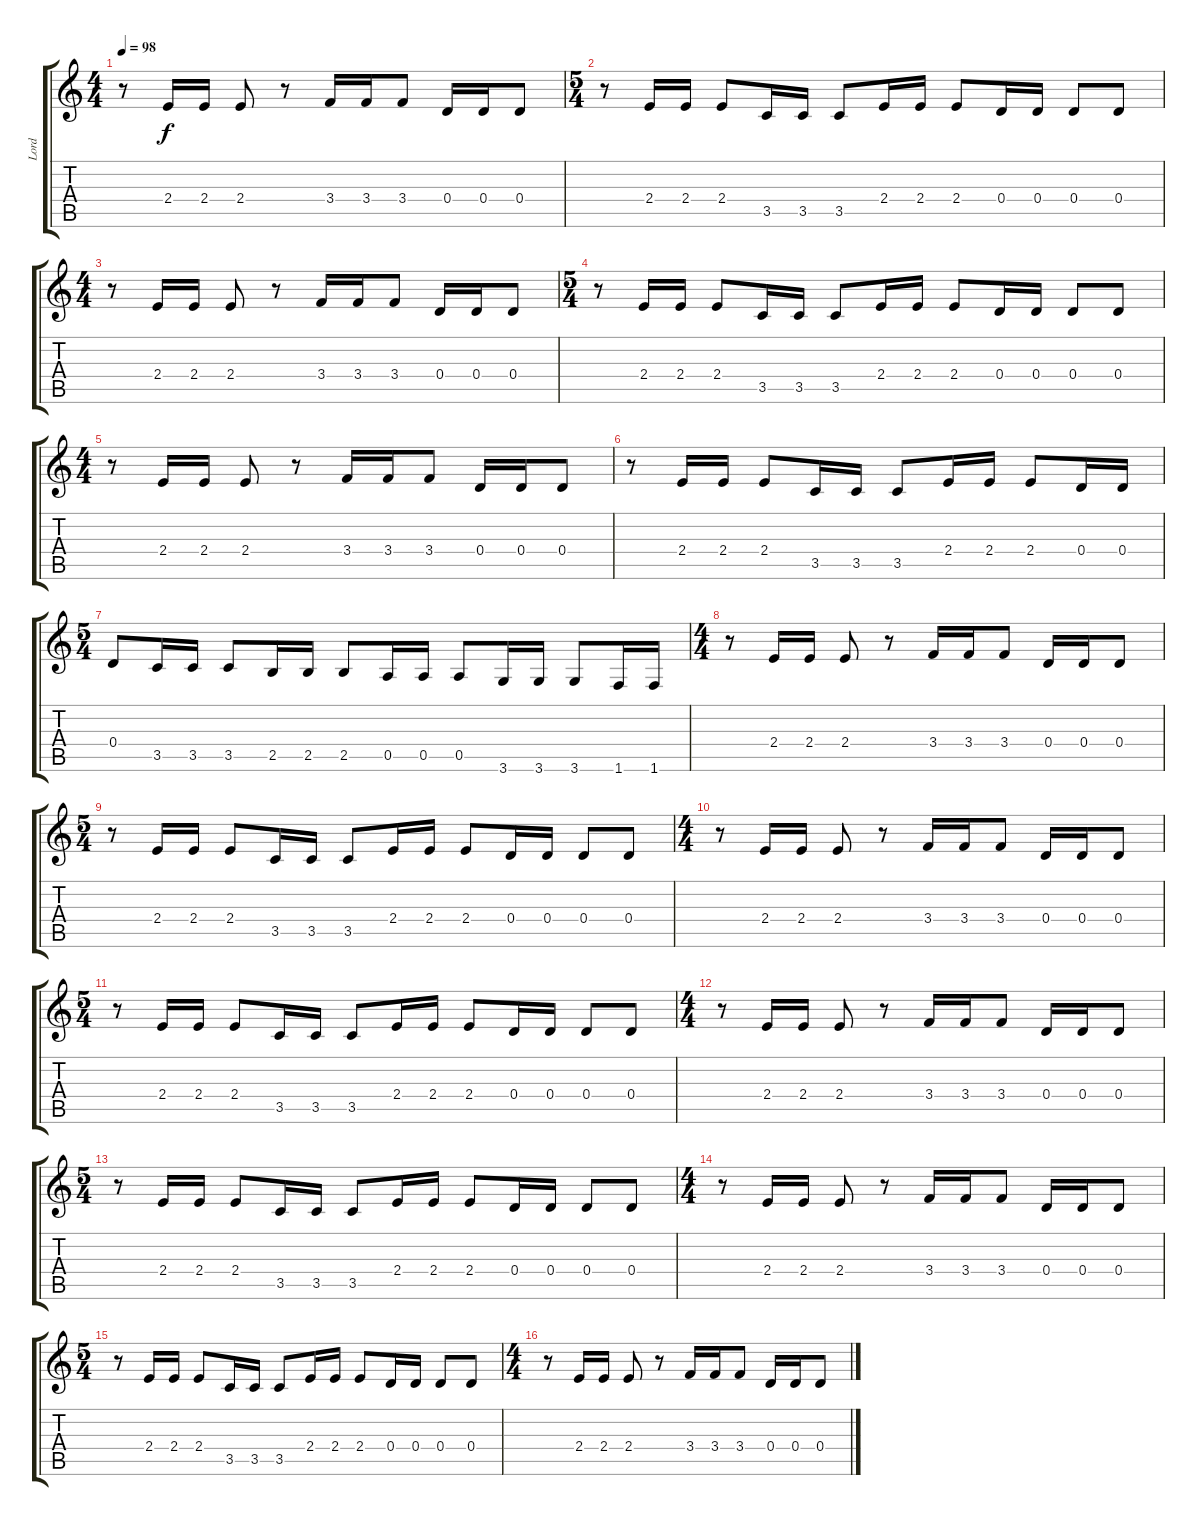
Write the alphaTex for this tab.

\track ("Lord" "Lord") {instrument rockorgan}
\staff {score tabs}
\tuning (E5 B4 G4 D4 A3 E3) {hide}
\ts (4 4)
\tempo 98
\clef g2
\ks c
r.8{dy f} 2.4.16 2.4.16 2.4.8 r.8 3.4.16 3.4.16 3.4.8 0.4.16 0.4.16 0.4.8 |
\ts (5 4)
r.8 2.4.16 2.4.16 2.4.8 3.5.16 3.5.16 3.5.8 2.4.16 2.4.16 2.4.8 0.4.16 0.4.16 0.4.8 0.4.8 |
\ts (4 4)
r.8 2.4.16 2.4.16 2.4.8 r.8 3.4.16 3.4.16 3.4.8 0.4.16 0.4.16 0.4.8 |
\ts (5 4)
r.8 2.4.16 2.4.16 2.4.8 3.5.16 3.5.16 3.5.8 2.4.16 2.4.16 2.4.8 0.4.16 0.4.16 0.4.8 0.4.8 |
\ts (4 4)
r.8 2.4.16 2.4.16 2.4.8 r.8 3.4.16 3.4.16 3.4.8 0.4.16 0.4.16 0.4.8 |
r.8 2.4.16 2.4.16 2.4.8 3.5.16 3.5.16 3.5.8 2.4.16 2.4.16 2.4.8 0.4.16 0.4.16 |
\ts (5 4)
0.4.8 3.5.16 3.5.16 3.5.8 2.5.16 2.5.16 2.5.8 0.5.16 0.5.16 0.5.8 3.6.16 3.6.16 3.6.8 1.6.16 1.6.16 |
\ts (4 4)
r.8 2.4.16 2.4.16 2.4.8 r.8 3.4.16 3.4.16 3.4.8 0.4.16 0.4.16 0.4.8 |
\ts (5 4)
r.8 2.4.16 2.4.16 2.4.8 3.5.16 3.5.16 3.5.8 2.4.16 2.4.16 2.4.8 0.4.16 0.4.16 0.4.8 0.4.8 |
\ts (4 4)
r.8 2.4.16 2.4.16 2.4.8 r.8 3.4.16 3.4.16 3.4.8 0.4.16 0.4.16 0.4.8 |
\ts (5 4)
r.8 2.4.16 2.4.16 2.4.8 3.5.16 3.5.16 3.5.8 2.4.16 2.4.16 2.4.8 0.4.16 0.4.16 0.4.8 0.4.8 |
\ts (4 4)
r.8 2.4.16 2.4.16 2.4.8 r.8 3.4.16 3.4.16 3.4.8 0.4.16 0.4.16 0.4.8 |
\ts (5 4)
r.8 2.4.16 2.4.16 2.4.8 3.5.16 3.5.16 3.5.8 2.4.16 2.4.16 2.4.8 0.4.16 0.4.16 0.4.8 0.4.8 |
\ts (4 4)
r.8 2.4.16 2.4.16 2.4.8 r.8 3.4.16 3.4.16 3.4.8 0.4.16 0.4.16 0.4.8 |
\ts (5 4)
r.8 2.4.16 2.4.16 2.4.8 3.5.16 3.5.16 3.5.8 2.4.16 2.4.16 2.4.8 0.4.16 0.4.16 0.4.8 0.4.8 |
\ts (4 4)
r.8 2.4.16 2.4.16 2.4.8 r.8 3.4.16 3.4.16 3.4.8 0.4.16 0.4.16 0.4.8
